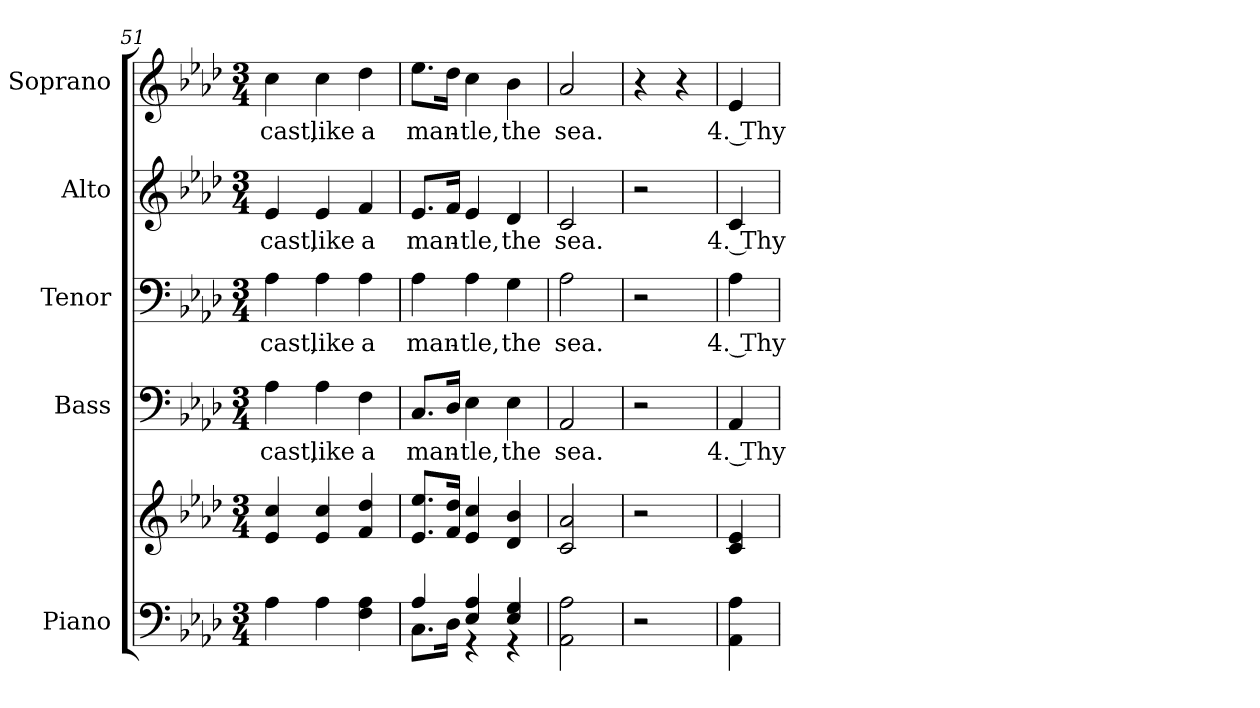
**kern	**kern	**kern	**text	**kern	**text	**kern	**text	**kern	**text
*part5	*part5	*part4	*part4	*part3	*part3	*part2	*part2	*part1	*part1
*staff6	*staff5	*staff4	*staff4	*staff3	*staff3	*staff2	*staff2	*staff1	*staff1
*I"Piano	*	*I"Bass	*	*I"Tenor	*	*I"Alto	*	*I"Soprano	*
*I'Pno.	*	*I'B.	*	*I'T.	*	*I'A.	*	*I'S.	*
*clefF4	*clefG2	*clefF4	*	*clefF4	*	*clefG2	*	*clefG2	*
*k[b-e-a-d-]	*k[b-e-a-d-]	*k[b-e-a-d-]	*	*k[b-e-a-d-]	*	*k[b-e-a-d-]	*	*k[b-e-a-d-]	*
*f:	*f:	*f:	*	*f:	*	*f:	*	*f:	*
*M3/4	*M3/4	*M3/4	*	*M3/4	*	*M3/4	*	*M3/4	*
=51	=51	=51	=51	=51	=51	=51	=51	=51	=51
!	!	!	!LO:LY:b:color=#000000	!	!	!	!	!	!
!	!	!	!	!	!LO:LY:b:color=#000000	!	!	!	!
!	!	!	!	!	!	!	!LO:LY:b:color=#000000	!	!
!	!	!	!	!	!	!	!	!	!LO:LY:b:color=#000000
4A-i\	4e-i/ 4cci	4A-i\	cast,	4A-i\	cast,	4e-i/	cast,	4cci\	cast,
!	!	!	!LO:LY:b:color=#000000	!	!	!	!	!	!
!	!	!	!	!	!LO:LY:b:color=#000000	!	!	!	!
!	!	!	!	!	!	!	!LO:LY:b:color=#000000	!	!
!	!	!	!	!	!	!	!	!	!LO:LY:b:color=#000000
4A-i\	4e-i/ 4cci	4A-i\	like	4A-i\	like	4e-i/	like	4cci\	like
!	!	!	!LO:LY:b:color=#000000	!	!	!	!	!	!
!	!	!	!	!	!LO:LY:b:color=#000000	!	!	!	!
!	!	!	!	!	!	!	!LO:LY:b:color=#000000	!	!
!	!	!	!	!	!	!	!	!	!LO:LY:b:color=#000000
4Fi\ 4A-i	4fi/ 4dd-i	4Fi\	a	4A-i\	a	4fi/	a	4dd-i\	a
=52	=52	=52	=52	=52	=52	=52	=52	=52	=52
*^	*	*	*	*	*	*	*	*	*
!	!	!	!	!LO:LY:b:color=#000000	!	!	!	!	!	!
!	!	!	!	!	!	!LO:LY:b:color=#000000	!	!	!	!
!	!	!	!	!	!	!	!	!LO:LY:b:color=#000000	!	!
!	!	!	!	!	!	!	!	!	!	!LO:LY:b:color=#000000
4A-i/	8.Ci\L	8.e-i/ 8.ee-iL	8.Ci/L	man-	4A-i\	man-	8.e-i/L	man-	8.ee-i\L	man-
.	16D-i\Jk	16fi/ 16dd-iJk	16D-i/Jk	.	.	.	16fi/Jk	.	16dd-i\Jk	.
!	!	!	!	!LO:LY:b:color=#000000	!	!	!	!	!	!
!	!	!	!	!	!	!LO:LY:b:color=#000000	!	!	!	!
!	!	!	!	!	!	!	!	!LO:LY:b:color=#000000	!	!
!	!	!	!	!	!	!	!	!	!	!LO:LY:b:color=#000000
4E-i/ 4A-i	4r	4e-i/ 4cci	4E-i\	-tle,	4A-i\	-tle,	4e-i/	-tle,	4cci\	-tle,
!	!	!	!	!LO:LY:b:color=#000000	!	!	!	!	!	!
!	!	!	!	!	!	!LO:LY:b:color=#000000	!	!	!	!
!	!	!	!	!	!	!	!	!LO:LY:b:color=#000000	!	!
!	!	!	!	!	!	!	!	!	!	!LO:LY:b:color=#000000
4E-i/ 4Gi	4r	4d-i/ 4b-i	4E-i\	the	4Gi\	the	4d-i/	the	4b-i\	the
*v	*v	*	*	*	*	*	*	*	*	*
!!LO:PB:g=z
=53	=53	=53	=53	=53	=53	=53	=53	=53	=53
*^	*	*	*	*	*	*	*	*	*
!	!	!	!	!LO:LY:b:color=#000000	!	!	!	!	!	!
*v	*v	*	*	*	*	*	*	*	*	*
*^	*	*	*	*	*	*	*	*	*
!	!	!	!	!	!	!LO:LY:b:color=#000000	!	!	!	!
*v	*v	*	*	*	*	*	*	*	*	*
*^	*	*	*	*	*	*	*	*	*
!	!	!	!	!	!	!	!	!LO:LY:b:color=#000000	!	!
*v	*v	*	*	*	*	*	*	*	*	*
*^	*	*	*	*	*	*	*	*	*
!	!	!	!	!	!	!	!	!	!	!LO:LY:b:color=#000000
*v	*v	*	*	*	*	*	*	*	*	*
2AA-i\ 2A-i	2ci/ 2a-i	2AA-i/	sea.	2A-i\	sea.	2ci/	sea.	2a-i/	sea.
=54	=54	=54	=54	=54	=54	=54	=54	=54	=54
2r	2r	2r	.	2r	.	2r	.	4r	.
.	.	.	.	.	.	.	.	4r	.
=55	=55	=55	=55	=55	=55	=55	=55	=55	=55
!	!	!	!LO:LY:b:color=#000000	!	!	!	!	!	!
!	!	!	!	!	!LO:LY:b:color=#000000	!	!	!	!
!	!	!	!	!	!	!	!LO:LY:b:color=#000000	!	!
!	!	!	!	!	!	!	!	!	!LO:LY:b:color=#000000
4AA-i\ 4A-i	4ci/ 4e-i	4AA-i/	4. Thy	4A-i\	4. Thy	4ci/	4. Thy	4e-i/	4. Thy
=	=	=	=	=	=	=	=	=	=
*-	*-	*-	*-	*-	*-	*-	*-	*-	*-
